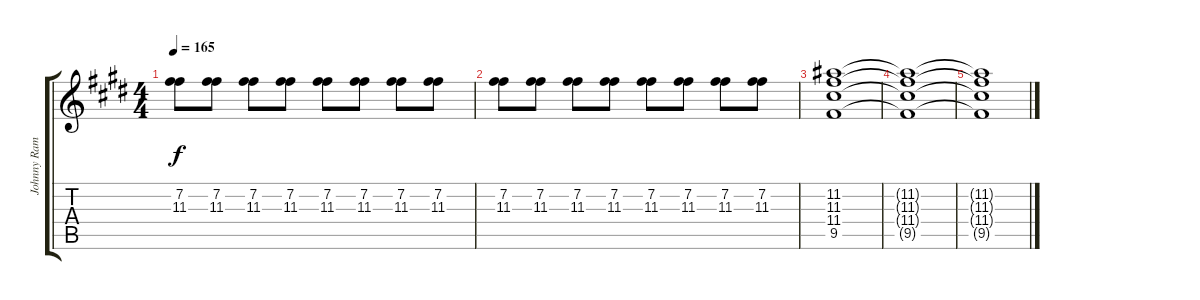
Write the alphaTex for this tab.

\track ("Johnny Ramone" "Johnny Ram") {instrument distortionguitar}
\staff {score tabs}
\tuning (E4 B3 G3 D3 A2 E2) {hide}
\ts (4 4)
\tempo 165
\clef g2
\ks e
(7.2 11.3).8{dy f} (7.2 11.3).8 (7.2 11.3).8 (7.2 11.3).8 (7.2 11.3).8 (7.2 11.3).8 (7.2 11.3).8 (7.2 11.3).8 |
(7.2 11.3).8 (7.2 11.3).8 (7.2 11.3).8 (7.2 11.3).8 (7.2 11.3).8 (7.2 11.3).8 (7.2 11.3).8 (7.2 11.3).8 |
(11.2 11.3 11.4 9.5).1 |
(11.2{t} 11.3{t} 11.4{t} 9.5{t}).1 |
(11.2{t} 11.3{t} 11.4{t} 9.5{t}).1
